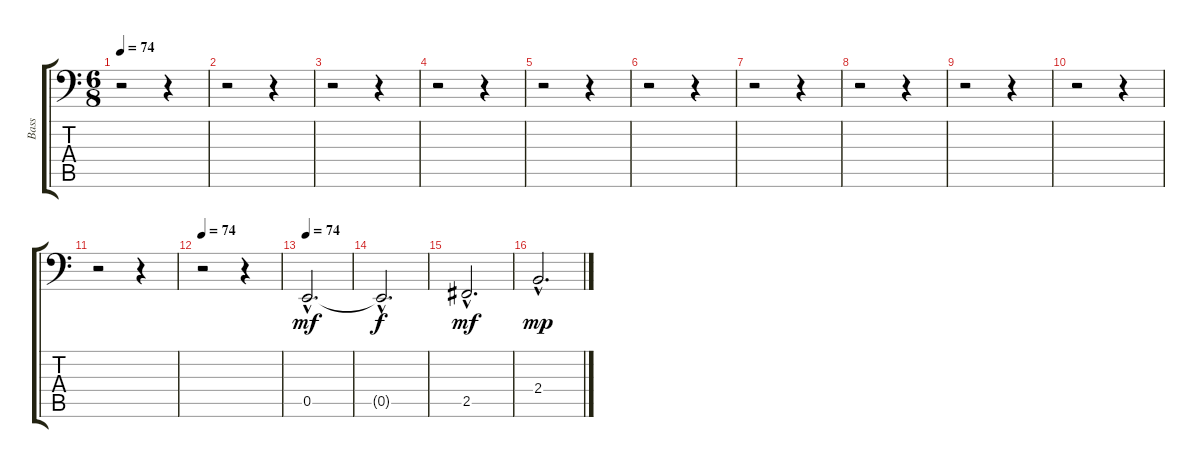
\track ("Bass" "Bass") {instrument electricbassfinger}
\staff {score tabs}
\tuning (C3 G2 D2 A1 E1 B0) {hide}
\ts (6 8)
\tempo 74
\clef f4
\ks c
r.2{dy mf} r.4 |
r.2 r.4 |
r.2 r.4 |
r.2 r.4 |
r.2 r.4 |
r.2 r.4 |
r.2 r.4 |
r.2 r.4 |
r.2 r.4 |
r.2 r.4 |
r.2 r.4 |
\tempo 74
r.2 r.4 |
\tempo 74
0.5{hac}.2{d} |
0.5{hac t}.2{d dy f} |
2.5{hac}.2{d dy mf} |
2.4{hac}.2{d dy mp}
